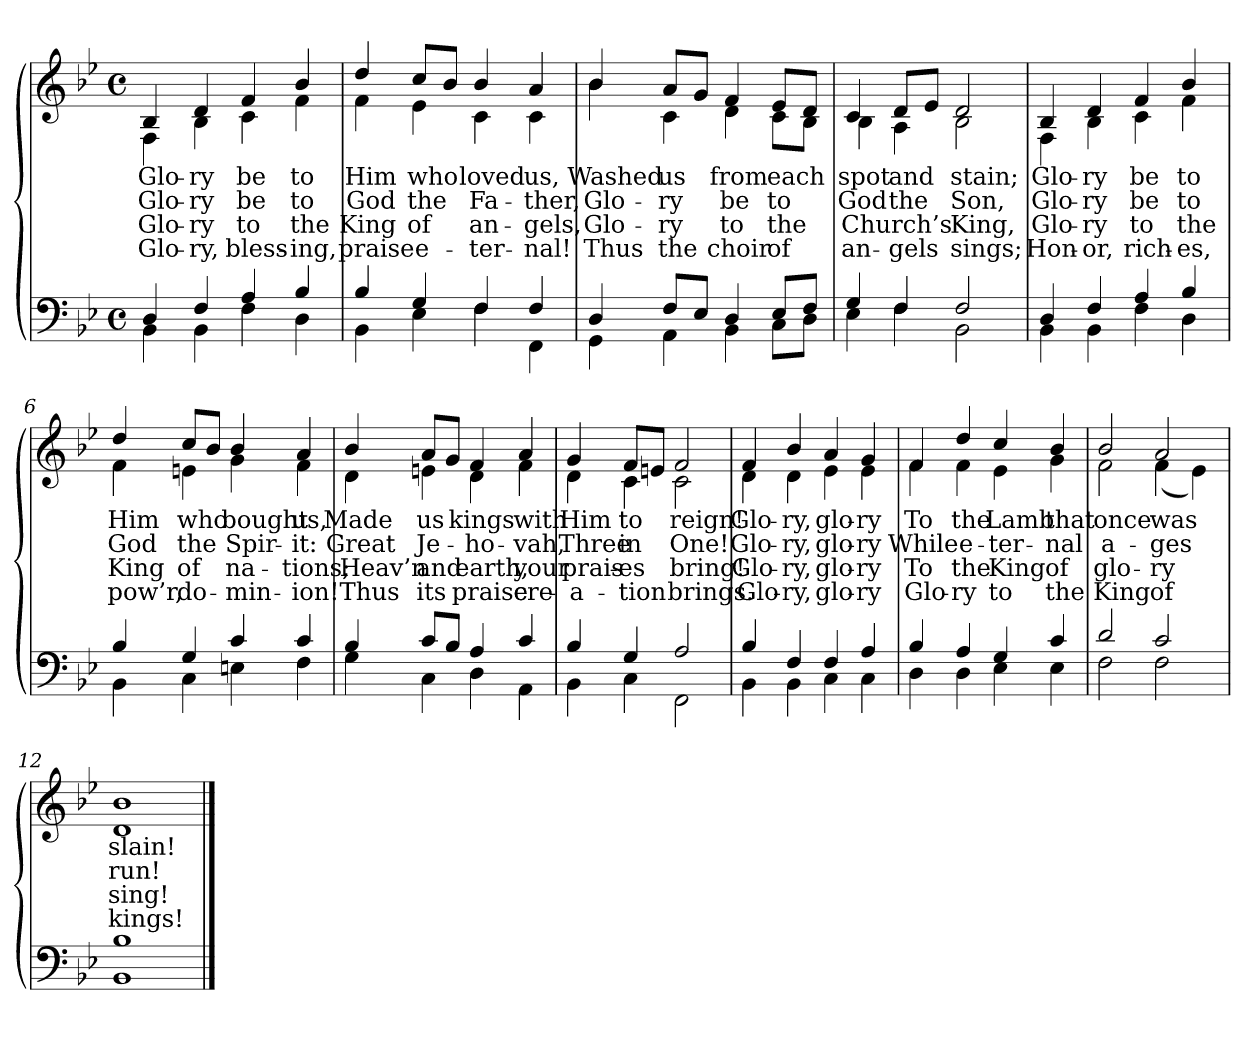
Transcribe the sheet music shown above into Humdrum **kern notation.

**kern	**kern	**text	**text	**text	**text
*part2	*part1	*part1	*part1	*part1	*part1
*staff2	*staff1	*staff1	*staff1	*staff1	*staff1
*clefF4	*clefG2	*	*	*	*
*k[b-e-]	*k[b-e-]	*	*	*	*
*M4/4	*M4/4	*	*	*	*
*met(c)	*met(c)	*	*	*	*
=1	=1	=1	=1	=1	=1
*^	*	*	*	*	*
!	!	!LO:TX:b:i:t=Verse	!	!	!	!
!	!	!	!LO:LY:b	!LO:LY:b	!LO:LY:b	!LO:LY:b
*	*	*^	*	*	*	*
4D/	4BB-\	4B-/	4F\	Glo-	Glo-	Glo-	Glo-
!	!	!	!	!LO:LY:b	!LO:LY:b	!LO:LY:b	!LO:LY:b
4F/	4BB-\	4d/	4B-\	-ry	-ry	-ry	-ry,
!	!	!	!	!LO:LY:b	!LO:LY:b	!LO:LY:b	!LO:LY:b
4A/	4F\	4f/	4c\	be	be	to	bless-
!	!	!	!	!LO:LY:b	!LO:LY:b	!LO:LY:b	!LO:LY:b
4B-/	4D\	4b-/	4f\	to	to	the	-ing,
=2	=2	=2	=2	=2	=2	=2	=2
!	!	!	!	!LO:LY:b	!LO:LY:b	!LO:LY:b	!LO:LY:b
4B-/	4BB-\	4dd/	4f\	Him	God	King	praise
!	!	!	!	!LO:LY:b	!LO:LY:b	!LO:LY:b	!LO:LY:b
4G/	4E-\	8cc/L	4e-\	who	the	of	e-
.	.	8b-/J	.	.	.	.	.
!	!	!	!	!LO:LY:b	!LO:LY:b	!LO:LY:b	!LO:LY:b
4F/	4F\	4b-/	4c\	loved	Fa-	an-	-ter-
!	!	!	!	!LO:LY:b	!LO:LY:b	!LO:LY:b	!LO:LY:b
4F/	4FF\	4a/	4c\	us,	-ther,	-gels,	-nal!
!!LO:LB:g=z	!!
=3	=3	=3	=3	=3	=3	=3	=3
!	!	!	!	!LO:LY:b	!LO:LY:b	!LO:LY:b	!LO:LY:b
4D/	4GG\	4b-/	4b-\	Washed	Glo-	Glo-	Thus
!	!	!	!	!LO:LY:b	!LO:LY:b	!LO:LY:b	!LO:LY:b
8F/L	4AA\	8a/L	4c\	us	-ry	-ry	the
8E-/J	.	8g/J	.	.	.	.	.
!	!	!	!	!LO:LY:b	!LO:LY:b	!LO:LY:b	!LO:LY:b
4D/	4BB-\	4f/	4d\	from	be	to	choir
!	!	!	!	!LO:LY:b	!LO:LY:b	!LO:LY:b	!LO:LY:b
8E-/L	8C\L	8e-/L	8c\L	each	to	the	of
8F/J	8D\J	8d/J	8B-\J	.	.	.	.
=4	=4	=4	=4	=4	=4	=4	=4
!	!	!	!	!LO:LY:b	!LO:LY:b	!LO:LY:b	!LO:LY:b
4G/	4E-\	4c/	4B-\	spot	God	Church’s	an-
!	!	!	!	!LO:LY:b	!LO:LY:b	!	!LO:LY:b
4F/	4F\	8d/L	4A\	and	the	.	-gels
.	.	8e-/J	.	.	.	.	.
!	!	!	!	!LO:LY:b	!LO:LY:b	!LO:LY:b	!LO:LY:b
2F/	2BB-\	2d/	2B-\	stain;	Son,	King,	sings;
!!LO:LB:g=z	!!
=5	=5	=5	=5	=5	=5	=5	=5
!	!	!	!	!LO:LY:b	!LO:LY:b	!LO:LY:b	!LO:LY:b
4D/	4BB-\	4B-/	4F\	Glo-	Glo-	Glo-	Hon-
!	!	!	!	!LO:LY:b	!LO:LY:b	!LO:LY:b	!LO:LY:b
4F/	4BB-\	4d/	4B-\	-ry	-ry	-ry	-or,
!	!	!	!	!LO:LY:b	!LO:LY:b	!LO:LY:b	!LO:LY:b
4A/	4F\	4f/	4c\	be	be	to	rich-
!	!	!	!	!LO:LY:b	!LO:LY:b	!LO:LY:b	!LO:LY:b
4B-/	4D\	4b-/	4f\	to	to	the	-es,
=6	=6	=6	=6	=6	=6	=6	=6
!	!	!	!	!LO:LY:b	!LO:LY:b	!LO:LY:b	!LO:LY:b
4B-/	4BB-\	4dd/	4f\	Him	God	King	pow’r,
!	!	!	!	!LO:LY:b	!LO:LY:b	!LO:LY:b	!LO:LY:b
4G/	4C\	8cc/L	4en\	who	the	of	do-
.	.	8b-/J	.	.	.	.	.
!	!	!	!	!LO:LY:b	!LO:LY:b	!LO:LY:b	!LO:LY:b
4c/	4En\	4b-/	4g\	bought	Spir-	na-	-min-
!	!	!	!	!LO:LY:b	!LO:LY:b	!LO:LY:b	!LO:LY:b
4c/	4F\	4a/	4f\	us,	-it:	-tions;	-ion!
!!LO:LB:g=z	!!
=7	=7	=7	=7	=7	=7	=7	=7
!	!	!	!	!LO:LY:b	!LO:LY:b	!LO:LY:b	!LO:LY:b
4B-/	4G\	4b-/	4d\	Made	Great	Heav’n	Thus
!	!	!	!	!LO:LY:b	!LO:LY:b	!LO:LY:b	!LO:LY:b
8c/L	4C\	8a/L	4en\	us	Je-	and	its
8B-/J	.	8g/J	.	.	.	.	.
!	!	!	!	!LO:LY:b	!LO:LY:b	!LO:LY:b	!LO:LY:b
4A/	4D\	4f/	4d\	kings	-ho-	earth,	praise
!	!	!	!	!LO:LY:b	!LO:LY:b	!LO:LY:b	!LO:LY:b
4c/	4AA\	4a/	4f\	with	-vah,	your	cre-
=8	=8	=8	=8	=8	=8	=8	=8
!	!	!	!	!LO:LY:b	!LO:LY:b	!LO:LY:b	!LO:LY:b
4B-/	4BB-\	4g/	4d\	Him	Three	prais-	-a-
!	!	!	!	!LO:LY:b	!LO:LY:b	!LO:LY:b	!LO:LY:b
4G/	4C\	8f/L	4c\	to	in	-es	-tion
.	.	8en/J	.	.	.	.	.
!	!	!	!	!LO:LY:b	!LO:LY:b	!LO:LY:b	!LO:LY:b
2A/	2FF\	2f/	2c\	reign!	One!	bring!	brings.
!!LO:LB:g=z	!!
=9	=9	=9	=9	=9	=9	=9	=9
!	!	!	!	!LO:LY:b	!LO:LY:b	!LO:LY:b	!LO:LY:b
4B-/	4BB-\	4f/	4d\	Glo-	Glo-	Glo-	Glo-
!	!	!	!	!LO:LY:b	!LO:LY:b	!LO:LY:b	!LO:LY:b
4F/	4BB-\	4b-/	4d\	-ry,	-ry,	-ry,	-ry,
!	!	!	!	!LO:LY:b	!LO:LY:b	!LO:LY:b	!LO:LY:b
4F/	4C\	4a/	4e-\	glo-	glo-	glo-	glo-
!	!	!	!	!LO:LY:b	!LO:LY:b	!LO:LY:b	!LO:LY:b
4A/	4C\	4g/	4e-\	-ry	-ry	-ry	-ry
!!LO:LB:g=z	!!
=10	=10	=10	=10	=10	=10	=10	=10
!	!	!	!	!LO:LY:b	!LO:LY:b	!LO:LY:b	!LO:LY:b
4B-/	4D\	4f/	4f\	To	While	To	Glo-
!	!	!	!	!LO:LY:b	!LO:LY:b	!LO:LY:b	!LO:LY:b
4A/	4D\	4dd/	4f\	the	e-	the	-ry
!	!	!	!	!LO:LY:b	!LO:LY:b	!LO:LY:b	!LO:LY:b
4G/	4E-\	4cc/	4e-\	Lamb	-ter-	King	to
!	!	!	!	!LO:LY:b	!LO:LY:b	!LO:LY:b	!LO:LY:b
4c/	4E-\	4b-/	4g\	that	-nal	of	the
=11	=11	=11	=11	=11	=11	=11	=11
!	!	!	!	!LO:LY:b	!LO:LY:b	!LO:LY:b	!LO:LY:b
2d/	2F\	2b-/	2f\	once	a-	glo-	King
!	!	!	!	!LO:LY:b	!LO:LY:b	!LO:LY:b	!LO:LY:b
2c/	2F\	2a/	(<4f\	was	-ges	-ry	of
.	.	.	4e-\)	.	.	.	.
=12	=12	=12	=12	=12	=12	=12	=12
!	!	!	!	!LO:LY:b	!LO:LY:b	!LO:LY:b	!LO:LY:b
1B-	1BB-	1b-	1d	slain!	run!	sing!	kings!
*v	*v	*	*	*	*	*	*
*	*v	*v	*	*	*	*
==	==	==	==	==	==
*-	*-	*-	*-	*-	*-
